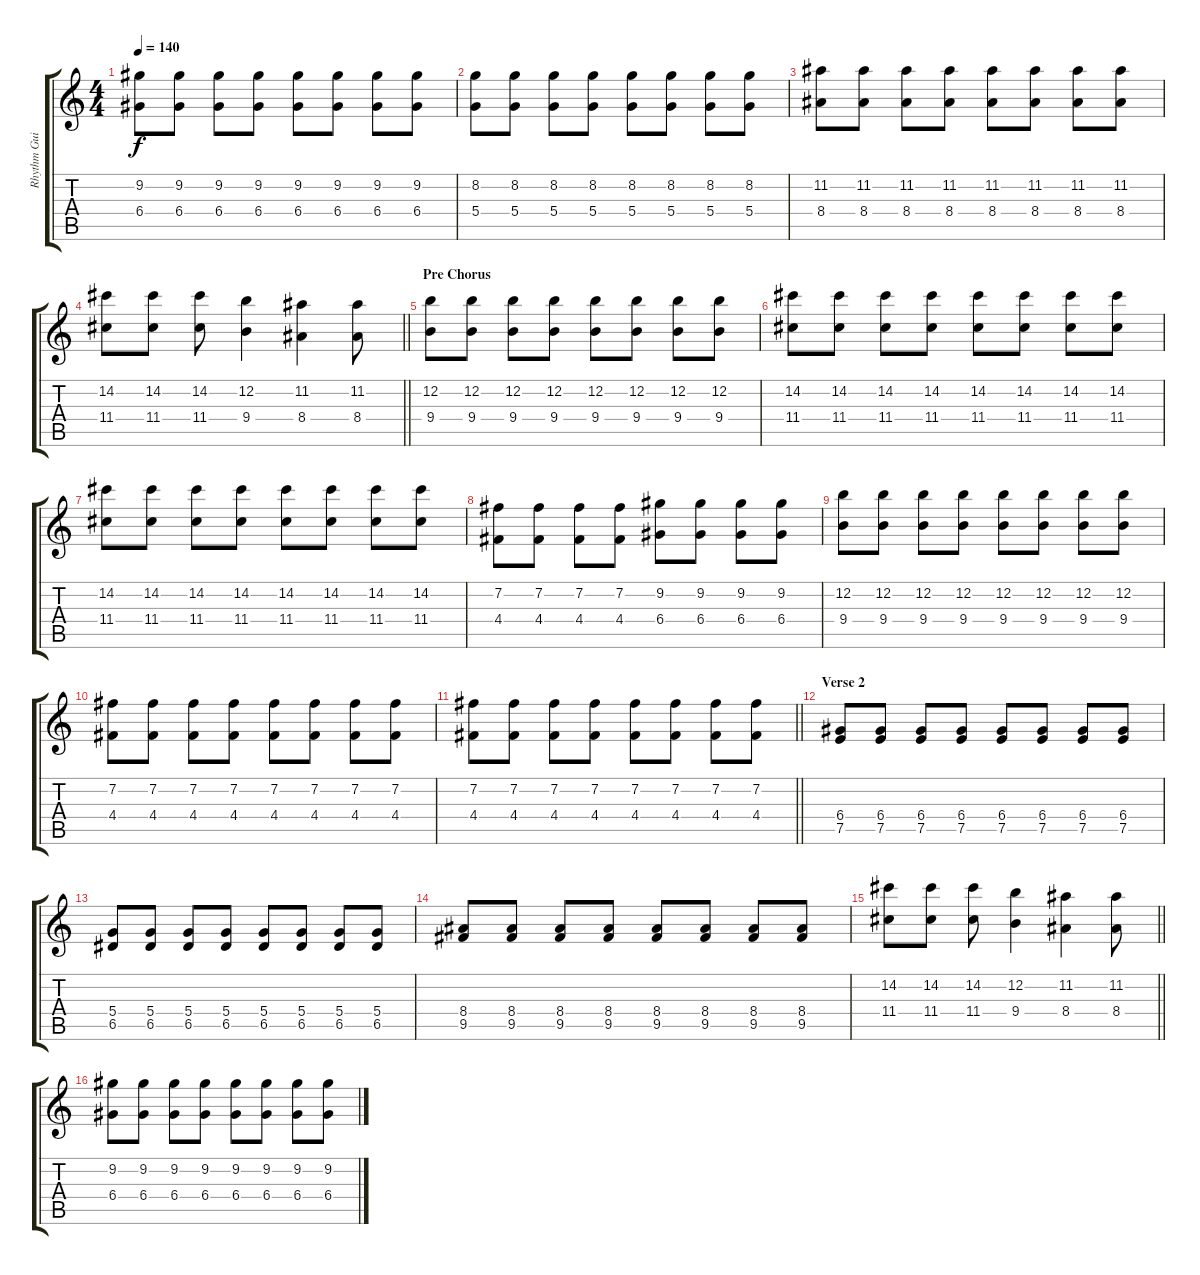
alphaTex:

\track ("Rhythm Guitar" "Rhythm Gui") {instrument overdrivenguitar}
\staff {score tabs}
\tuning (E4 B3 G3 D3 A2 E2) {hide}
\ts (4 4)
\tempo 140
\clef g2
\ks c
(9.2 6.4).8{dy f} (9.2 6.4).8 (9.2 6.4).8 (9.2 6.4).8 (9.2 6.4).8 (9.2 6.4).8 (9.2 6.4).8 (9.2 6.4).8 |
(8.2 5.4).8 (8.2 5.4).8 (8.2 5.4).8 (8.2 5.4).8 (8.2 5.4).8 (8.2 5.4).8 (8.2 5.4).8 (8.2 5.4).8 |
(11.2 8.4).8 (11.2 8.4).8 (11.2 8.4).8 (11.2 8.4).8 (11.2 8.4).8 (11.2 8.4).8 (11.2 8.4).8 (11.2 8.4).8 |
\barLineRight lightlight
(14.2 11.4).8 (14.2 11.4).8 (14.2 11.4).8 (12.2 9.4).4 (11.2 8.4).4 (11.2 8.4).8 |
\section ("" "Pre Chorus")
(12.2 9.4).8 (12.2 9.4).8 (12.2 9.4).8 (12.2 9.4).8 (12.2 9.4).8 (12.2 9.4).8 (12.2 9.4).8 (12.2 9.4).8 |
(14.2 11.4).8 (14.2 11.4).8 (14.2 11.4).8 (14.2 11.4).8 (14.2 11.4).8 (14.2 11.4).8 (14.2 11.4).8 (14.2 11.4).8 |
(14.2 11.4).8 (14.2 11.4).8 (14.2 11.4).8 (14.2 11.4).8 (14.2 11.4).8 (14.2 11.4).8 (14.2 11.4).8 (14.2 11.4).8 |
(7.2 4.4).8 (7.2 4.4).8 (7.2 4.4).8 (7.2 4.4).8 (9.2 6.4).8 (9.2 6.4).8 (9.2 6.4).8 (9.2 6.4).8 |
(12.2 9.4).8 (12.2 9.4).8 (12.2 9.4).8 (12.2 9.4).8 (12.2 9.4).8 (12.2 9.4).8 (12.2 9.4).8 (12.2 9.4).8 |
(7.2 4.4).8 (7.2 4.4).8 (7.2 4.4).8 (7.2 4.4).8 (7.2 4.4).8 (7.2 4.4).8 (7.2 4.4).8 (7.2 4.4).8 |
\barLineRight lightlight
(7.2 4.4).8 (7.2 4.4).8 (7.2 4.4).8 (7.2 4.4).8 (7.2 4.4).8 (7.2 4.4).8 (7.2 4.4).8 (7.2 4.4).8 |
\section ("" "Verse 2")
(6.4 7.5).8 (6.4 7.5).8 (6.4 7.5).8 (6.4 7.5).8 (6.4 7.5).8 (6.4 7.5).8 (6.4 7.5).8 (6.4 7.5).8 |
(5.4 6.5).8 (5.4 6.5).8 (5.4 6.5).8 (5.4 6.5).8 (5.4 6.5).8 (5.4 6.5).8 (5.4 6.5).8 (5.4 6.5).8 |
(8.4 9.5).8 (8.4 9.5).8 (8.4 9.5).8 (8.4 9.5).8 (8.4 9.5).8 (8.4 9.5).8 (8.4 9.5).8 (8.4 9.5).8 |
\barLineRight lightlight
(14.2 11.4).8 (14.2 11.4).8 (14.2 11.4).8 (12.2 9.4).4 (11.2 8.4).4 (11.2 8.4).8 |
(9.2 6.4).8 (9.2 6.4).8 (9.2 6.4).8 (9.2 6.4).8 (9.2 6.4).8 (9.2 6.4).8 (9.2 6.4).8 (9.2 6.4).8
